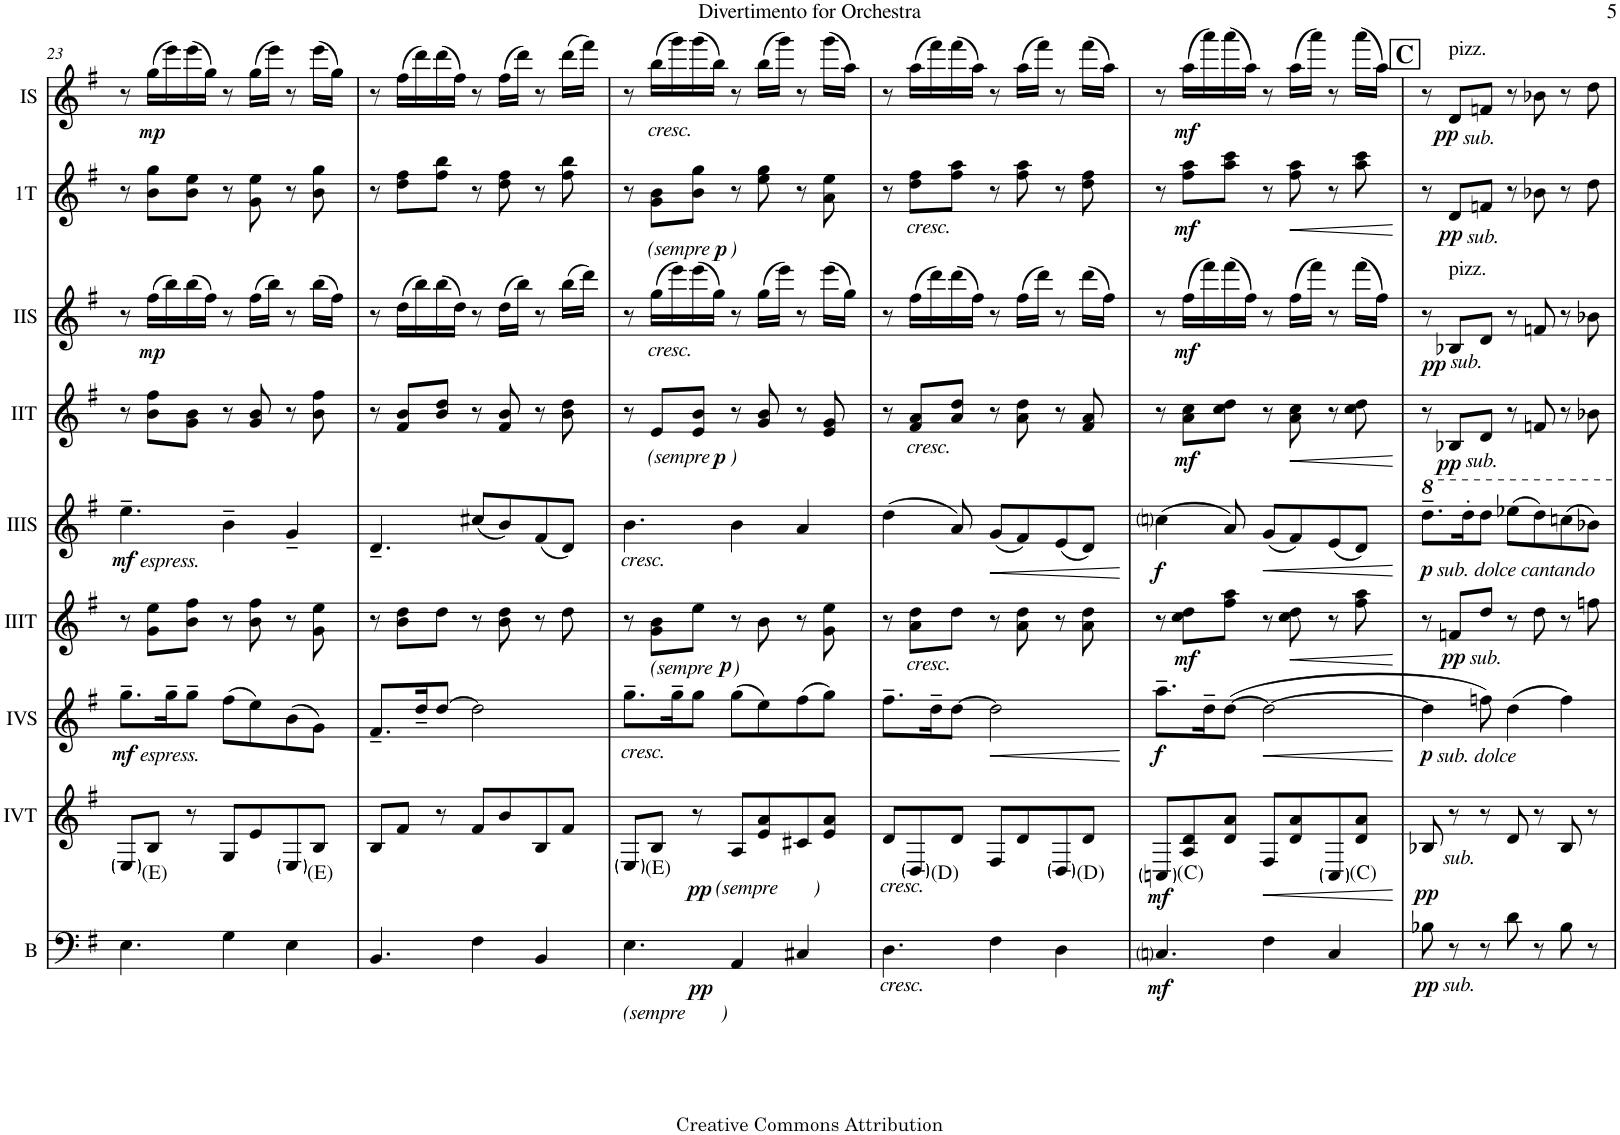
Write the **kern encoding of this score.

**kern	**dynam	**kern	**dynam	**kern	**dynam	**kern	**dynam	**kern	**dynam	**kern	**dynam	**kern	**dynam	**kern	**dynam	**kern	**dynam
*part9	*part9	*part8	*part8	*part7	*part7	*part6	*part6	*part5	*part5	*part4	*part4	*part3	*part3	*part2	*part2	*part1	*part1
*staff9	*staff9	*staff8	*staff8	*staff7	*staff7	*staff6	*staff6	*staff5	*staff5	*staff4	*staff4	*staff3	*staff3	*staff2	*staff2	*staff1	*staff1
*I"Bass	*	*I"Acc. 4T	*	*I"Acc. 4S	*	*I"Acc. 3T	*	*I"Acc. 3S	*	*I"Acc. 2T	*	*I"Acc. 2S	*	*I"Acc. 1T	*	*I"Acc. 1S	*
*I'B	*	*	*	*	*	*	*	*	*	*	*	*	*	*I'1T	*	*	*
!!LO:PB:g=z
*clefF4	*	*clefG2	*	*clefG2	*	*clefG2	*	*clefG2	*	*clefG2	*	*clefG2	*	*clefG2	*	*clefG2	*
*Trd7c12	*	*Trd7c12	*	*Trd7c12	*	*Trd7c12	*	*Trd7c12	*	*	*	*	*	*	*	*	*
*k[f#]	*	*k[f#]	*	*k[f#]	*	*k[f#]	*	*k[f#]	*	*k[f#]	*	*k[f#]	*	*k[f#]	*	*k[f#]	*
*M7/8	*	*M7/8	*	*M7/8	*	*M7/8	*	*M7/8	*	*M7/8	*	*M7/8	*	*M7/8	*	*M7/8	*
=23	=23	=23	=23	=23	=23	=23	=23	=23	=23	=23	=23	=23	=23	=23	=23	=23	=23
!	!	!	!	!	!	!	!	!LO:TX:b:i:t=espress.	!	!	!	!	!	!	!	!	!
!	!	!	!	!LO:TX:b:i:t=espress.	!	!	!	!	!	!	!	!	!	!	!	!	!
!	!	!LO:TX:b:t=(E)	!	!	!	!	!	!	!	!	!	!	!	!	!	!	!
!	!	!	!	!	!LO:DY:b	!	!	!	!LO:DY:b	!	!	!	!	!	!	!	!
4.E\	.	8E/L	.	8.gg~\L	mf	8r	.	4.ee~\	mf	8r	.	8r	.	8r	.	8r	.
!	!	!	!	!	!	!	!	!	!	!	!	!	!LO:DY:b	!	!	!	!LO:DY:b
.	.	8B/J	.	.	.	8g\ 8ee\L	.	.	.	8b\ 8ff#\L	.	(16ff#\LL	mp	8b\ 8gg\L	.	(16gg\LL	mp
.	.	.	.	16gg~\K	.	.	.	.	.	.	.	16bb\)	.	.	.	16eee\)	.
.	.	8r	.	8gg~\J	.	8b\ 8ff#\J	.	.	.	8g\ 8b\J	.	(16bb\	.	8b\ 8ee\J	.	(16eee\	.
.	.	.	.	.	.	.	.	.	.	.	.	16ff#\JJ)	.	.	.	16gg\JJ)	.
4G\	.	8G/L	.	(8ff#\L	.	8r	.	4b~\	.	8r	.	8r	.	8r	.	8r	.
.	.	8e/	.	8ee\)	.	8b\ 8ff#\	.	.	.	8g/ 8b/	.	(16ff#\LL	.	8g\ 8ee\	.	(16gg\LL	.
.	.	.	.	.	.	.	.	.	.	.	.	16bb\JJ)	.	.	.	16eee\JJ)	.
!	!	!LO:TX:b:t=(E)	!	!	!	!	!	!	!	!	!	!	!	!	!	!	!
4E\	.	8E/	.	(8b\	.	8r	.	4g~/	.	8r	.	8r	.	8r	.	8r	.
.	.	8B/J	.	8g\J)	.	8g\ 8ee\	.	.	.	8b\ 8ff#\	.	(16bb\LL	.	8b\ 8gg\	.	(16eee\LL	.
.	.	.	.	.	.	.	.	.	.	.	.	16ff#\JJ)	.	.	.	16gg\JJ)	.
=24	=24	=24	=24	=24	=24	=24	=24	=24	=24	=24	=24	=24	=24	=24	=24	=24	=24
4.BB/	.	8B/L	.	8.f#~/L	.	8r	.	4.d~/	.	8r	.	8r	.	8r	.	8r	.
.	.	8f#/J	.	.	.	8b\ 8dd\L	.	.	.	8f#/ 8b/L	.	(16dd\LL	.	8dd\ 8ff#\L	.	(16ff#\LL	.
.	.	.	.	16dd~/K	.	.	.	.	.	.	.	16bb\)	.	.	.	16ddd\)	.
.	.	8r	.	[8dd/J	.	8dd\J	.	.	.	8b/ 8dd/J	.	(16bb\	.	8ff#\ 8bb\J	.	(16ddd\	.
.	.	.	.	.	.	.	.	.	.	.	.	16dd\JJ)	.	.	.	16ff#\JJ)	.
4F#\	.	8f#/L	.	2dd\]	.	8r	.	(8cc#X/L	.	8r	.	8r	.	8r	.	8r	.
.	.	8b/	.	.	.	8b\ 8dd\	.	8b/)	.	8f#/ 8b/	.	(16dd\LL	.	8dd\ 8ff#\	.	(16ff#\LL	.
.	.	.	.	.	.	.	.	.	.	.	.	16bb\JJ)	.	.	.	16ddd\JJ)	.
4BB/	.	8B/	.	.	.	8r	.	(8f#/	.	8r	.	8r	.	8r	.	8r	.
.	.	8f#/J	.	.	.	8dd\	.	8d/J)	.	8b\ 8dd\	.	(16bb\LL	.	8ff#\ 8bb\	.	(16ddd\LL	.
.	.	.	.	.	.	.	.	.	.	.	.	16ddd\JJ)	.	.	.	16fff#\JJ)	.
=25	=25	=25	=25	=25	=25	=25	=25	=25	=25	=25	=25	=25	=25	=25	=25	=25	=25
!	!	!	!	!	!	!	!	!LO:TX:b:i:t=cresc.	!	!	!	!	!	!	!	!	!
!	!	!	!	!LO:TX:b:i:t=cresc.	!	!	!	!	!	!	!	!	!	!	!	!	!
!	!	!LO:TX:b:t=(E)	!	!	!	!	!	!	!	!	!	!	!	!	!	!	!
!	!	!LO:TX:b:i:t=(sempre       )	!	!	!	!	!	!	!	!	!	!	!	!	!	!	!
!LO:TX:b:i:t=(sempre       )	!	!	!	!	!	!	!	!	!	!	!	!	!	!	!	!	!
!	!	!	!LO:DY:b	!	!	!	!	!	!	!	!	!	!	!	!	!	!
4.E\	.	8E/L	pp	8.gg~\L	.	8r	.	4.b\	.	8r	.	8r	.	8r	.	8r	.
!	!	!	!	!	!	!	!	!	!	!	!	!	!	!	!	!LO:TX:b:i:t=cresc.	!
!	!	!	!	!	!	!	!	!	!	!	!	!	!	!LO:TX:b:i:t=(sempre    )	!	!	!
!	!	!	!	!	!	!	!	!	!	!	!	!LO:TX:b:i:t=cresc.	!	!	!	!	!
!	!	!	!	!	!	!	!	!	!	!LO:TX:b:i:t=(sempre    )	!	!	!	!	!	!	!
!	!	!	!	!	!	!LO:TX:b:i:t=(sempre    )	!	!	!	!	!	!	!	!	!	!	!
.	.	8B/J	.	.	.	8g\ 8b\L	.	.	.	8e/L	.	(16gg\LL	.	8g\ 8b\L	.	(16bb\LL	.
.	.	.	.	16gg~\K	.	.	.	.	.	.	.	16eee\)	.	.	.	16ggg\)	.
!	!	!	!	!	!	!	!LO:DY:b	!	!	!	!LO:DY:b	!	!	!	!LO:DY:b	!	!
.	.	8r	.	8gg\J	.	8ee\J	p	.	.	8e/ 8b/J	p	(16eee\	.	8b\ 8gg\J	p	(16ggg\	.
.	.	.	.	.	.	.	.	.	.	.	.	16gg\JJ)	.	.	.	16bb\JJ)	.
!	!LO:DY:b	!	!	!	!	!	!	!	!	!	!	!	!	!	!	!	!
4AA/	pp	8A/L	.	(8gg\L	.	8r	.	4b\	.	8r	.	8r	.	8r	.	8r	.
.	.	8e/ 8a/	.	8ee\)	.	8b\	.	.	.	8g/ 8b/	.	(16gg\LL	.	8ee\ 8gg\	.	(16bb\LL	.
.	.	.	.	.	.	.	.	.	.	.	.	16eee\JJ)	.	.	.	16ggg\JJ)	.
4C#X/	.	8c#X/	.	(8ff#\	.	8r	.	4a/	.	8r	.	8r	.	8r	.	8r	.
.	.	8e/ 8a/J	.	8gg\J)	.	8g\ 8ee\	.	.	.	8e/ 8g/	.	(16eee\LL	.	8a\ 8ee\	.	(16ggg\LL	.
.	.	.	.	.	.	.	.	.	.	.	.	16gg\JJ)	.	.	.	16aa\JJ)	.
=26	=26	=26	=26	=26	=26	=26	=26	=26	=26	=26	=26	=26	=26	=26	=26	=26	=26
!	!	!LO:TX:b:i:t=cresc.	!	!	!	!	!	!	!	!	!	!	!	!	!	!	!
!LO:TX:b:i:t=cresc.	!	!	!	!	!	!	!	!	!	!	!	!	!	!	!	!	!
4.D\	.	8d/L	.	8.ff#~\L	.	8r	.	(4dd\	.	8r	.	8r	.	8r	.	8r	.
!	!	!	!	!	!	!	!	!	!	!	!	!	!	!LO:TX:b:i:t=cresc.	!	!	!
!	!	!	!	!	!	!	!	!	!	!LO:TX:b:i:t=cresc.	!	!	!	!	!	!	!
!	!	!	!	!	!	!LO:TX:b:i:t=cresc.	!	!	!	!	!	!	!	!	!	!	!
!	!	!LO:TX:b:t=(D)	!	!	!	!	!	!	!	!	!	!	!	!	!	!	!
.	.	8D/	.	.	.	8a\ 8dd\L	.	.	.	8f#/ 8a/L	.	(16ff#\LL	.	8dd\ 8ff#\L	.	(16aa\LL	.
.	.	.	.	16dd~\K	.	.	.	.	.	.	.	16ddd\)	.	.	.	16fff#\)	.
.	.	8d/J	.	[8dd\J	.	8dd\J	.	8a/)	.	8a/ 8dd/J	.	(16ddd\	.	8ff#\ 8aa\J	.	(16fff#\	.
.	.	.	.	.	.	.	.	.	.	.	.	16ff#\JJ)	.	.	.	16aa\JJ)	.
!	!	!	!	!	!LO:HP:b	!	!	!	!LO:HP:b	!	!	!	!	!	!	!	!
4F#\	.	8F#/L	.	2dd\]	<	8r	.	(8g/L	<	8r	.	8r	.	8r	.	8r	.
.	.	8d/	.	.	.	8a\ 8dd\	.	8f#/)	.	8a\ 8dd\	.	(16ff#\LL	.	8ff#\ 8aa\	.	(16aa\LL	.
.	.	.	.	.	.	.	.	.	.	.	.	16ddd\JJ)	.	.	.	16fff#\JJ)	.
!	!	!LO:TX:b:t=(D)	!	!	!	!	!	!	!	!	!	!	!	!	!	!	!
4D\	.	8D/	.	.	.	8r	.	(8e/	.	8r	.	8r	.	8r	.	8r	.
.	.	8d/J	.	.	.	8a\ 8dd\	.	8d/J)	.	8f#/ 8a/	.	(16ddd\LL	.	8dd\ 8ff#\	.	(16fff#\LL	.
.	.	.	.	.	.	.	.	.	.	.	.	16ff#\JJ)	.	.	.	16aa\JJ)	.
.	.	.	.	.	[	.	.	.	[	.	.	.	.	.	.	.	.
=27	=27	=27	=27	=27	=27	=27	=27	=27	=27	=27	=27	=27	=27	=27	=27	=27	=27
!	!	!LO:TX:b:t=(C)	!	!	!	!	!	!	!	!	!	!	!	!	!	!	!
!	!LO:DY:b	!	!LO:DY:b	!	!LO:DY:b	!	!	!	!LO:DY:b	!	!	!	!	!	!	!	!
4.Cni/	mf	8Cni/L	mf	8.aa~\L	f	8r	.	(4ccni\	f	8r	.	8r	.	8r	.	8r	.
!	!	!	!	!	!	!	!LO:DY:b	!	!	!	!LO:DY:b	!	!LO:DY:b	!	!LO:DY:b	!	!LO:DY:b
.	.	8A/ 8d/	.	.	.	8cc\ 8dd\L	mf	.	.	8a\ 8cc\L	mf	(16ff#\LL	mf	8ff#\ 8aa\L	mf	(16aa\LL	mf
.	.	.	.	16dd~\K	.	.	.	.	.	.	.	16fff#\)	.	.	.	16aaa\)	.
.	.	8d/ 8a/J	.	([8dd\J	.	8ff#\ 8aa\J	.	8a/)	.	8cc\ 8dd\J	.	(16fff#\	.	8aa\ 8ccc\J	.	(16aaa\	.
.	.	.	.	.	.	.	.	.	.	.	.	16ff#\JJ)	.	.	.	16aa\JJ)	.
!	!	!	!LO:HP:b	!	!LO:HP:b	!	!	!	!LO:HP:b	!	!	!	!	!	!	!	!
4F#\	.	8F#/L	<	2dd\_	<	8r	.	(8g/L	<	8r	.	8r	.	8r	.	8r	.
!	!	!	!	!	!	!	!LO:HP:b	!	!	!	!LO:HP:b	!	!	!	!LO:HP:b	!	!
.	.	8d/ 8a/	.	.	.	8cc\ 8dd\	<	8f#/)	.	8a\ 8cc\	<	(16ff#\LL	.	8ff#\ 8aa\	<	(16aa\LL	.
.	.	.	.	.	.	.	.	.	.	.	.	16fff#\JJ)	.	.	.	16aaa\JJ)	.
!	!	!LO:TX:b:t=(C)	!	!	!	!	!	!	!	!	!	!	!	!	!	!	!
4C/	.	8C/	.	.	.	8r	.	(8e/	.	8r	.	8r	.	8r	.	8r	.
.	.	8d/ 8a/J	.	.	.	8ff#\ 8aa\	.	8d/J)	.	8cc\ 8dd\	.	(16fff#\LL	.	8aa\ 8ccc\	.	(16aaa\LL	.
.	.	.	.	.	.	.	.	.	.	.	.	16ff#\JJ)	.	.	.	16aa\JJ)	.
.	.	.	[	.	[	.	[	.	[	.	[	.	.	.	[	.	.
!!LO:REH:place=s1:a:B:cj:fs=14:t=C
=28	=28	=28	=28	=28	=28	=28	=28	=28	=28	=28	=28	=28	=28	=28	=28	=28	=28
!	!	!	!	!	!	!	!	!LO:TX:b:i:t=sub. dolce cantando	!	!	!	!	!	!	!	!	!
!	!	!	!	!LO:TX:b:i:t=sub. dolce	!	!	!	!	!	!	!	!	!	!	!	!	!
!	!	!LO:TX:b:i:t=sub.	!	!	!	!	!	!	!	!	!	!	!	!	!	!	!
!LO:TX:b:i:t=sub.	!	!	!	!	!	!	!	!	!	!	!	!	!	!	!	!	!
!	!LO:DY:b	!	!LO:DY:b	!	!LO:DY:b	!	!	!	!LO:DY:b	!	!	!	!	!	!	!	!
8B-X\	pp	8B-X/	pp	4dd\]	p	8r	.	8.ddd~\L	p	8r	.	8r	.	8r	.	8r	.
!	!	!	!	!	!	!	!	!	!	!	!	!	!	!	!	!LO:TX:a:t=pizz.	!
!	!	!	!	!	!	!	!	!	!	!	!	!	!	!	!	!LO:TX:b:i:t=sub.	!
!	!	!	!	!	!	!	!	!	!	!	!	!	!	!LO:TX:b:i:t=sub.	!	!	!
!	!	!	!	!	!	!	!	!	!	!	!	!LO:TX:a:t=pizz.	!	!	!	!	!
!	!	!	!	!	!	!	!	!	!	!	!	!LO:TX:b:i:t=sub.	!	!	!	!	!
!	!	!	!	!	!	!	!	!	!	!LO:TX:b:i:t=sub.	!	!	!	!	!	!	!
!	!	!	!	!	!	!LO:TX:b:i:t=sub.	!	!	!	!	!	!	!	!	!	!	!
!	!	!	!	!	!	!	!LO:DY:b	!	!	!	!LO:DY:b	!	!LO:DY:b	!	!LO:DY:b	!	!LO:DY:b
8r	.	8r	.	.	.	8fn/L	pp	.	.	8B-X/L	pp	8B-X/L	pp	8d/L	pp	8d/L	pp
.	.	.	.	.	.	.	.	16ddd'\K	.	.	.	.	.	.	.	.	.
8r	.	8r	.	8ffn\)	.	8dd/J	.	8ddd\J	.	8d/J	.	8d/J	.	8fn/J	.	8fn/J	.
8d\	.	8d/	.	(4dd\	.	8r	.	(8eee-X\L	.	8r	.	8r	.	8r	.	8r	.
8r	.	8r	.	.	.	8dd\	.	8ddd\)	.	8fn/	.	8fn/	.	8b-X\	.	8b-X\	.
8B-\	.	8B-/	.	4ff\)	.	8r	.	(8cccn\	.	8r	.	8r	.	8r	.	8r	.
8r	.	8r	.	.	.	8ffn\	.	8bb-X\J)	.	8b-X\	.	8b-X\	.	8dd\	.	8dd\	.
=	=	=	=	=	=	=	=	=	=	=	=	=	=	=	=	=	=
*-	*-	*-	*-	*-	*-	*-	*-	*-	*-	*-	*-	*-	*-	*-	*-	*-	*-
